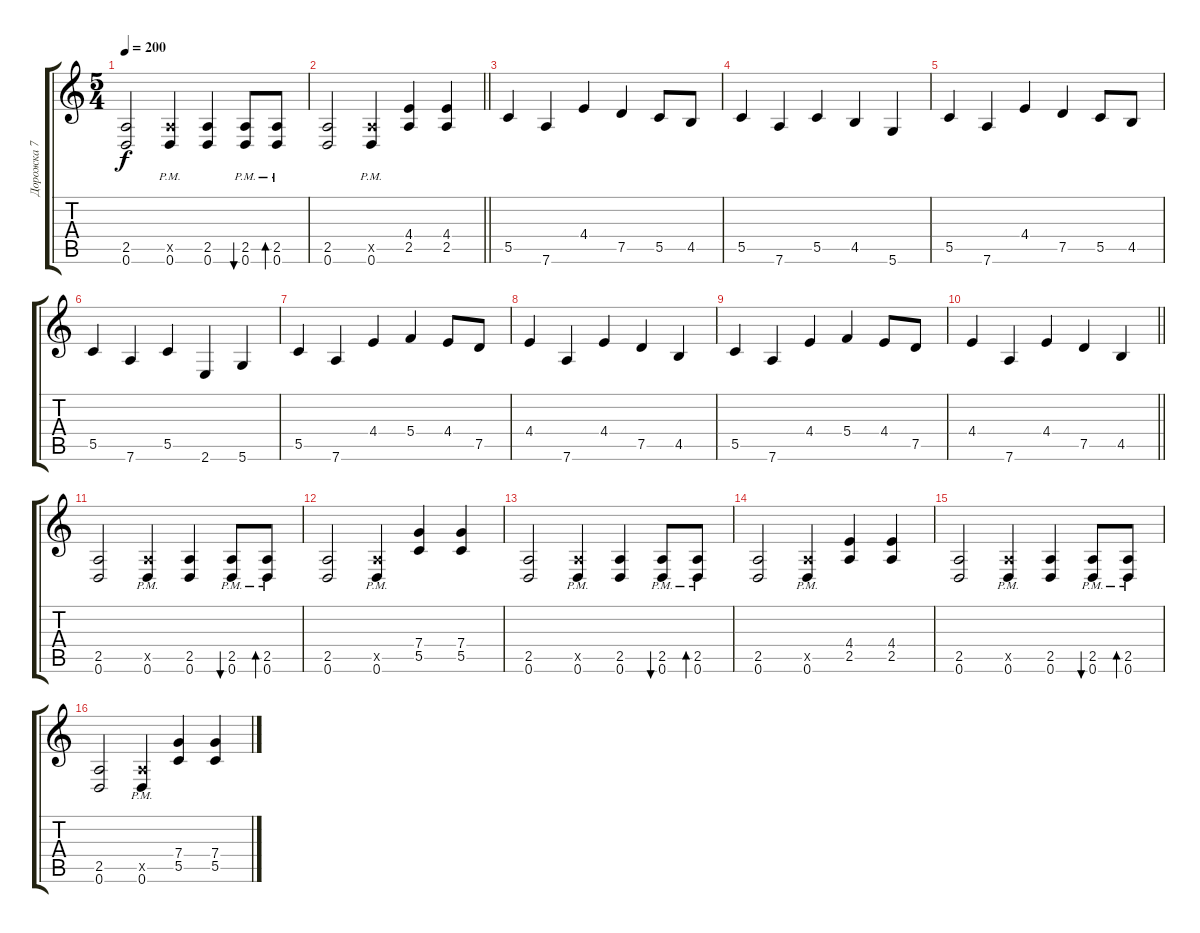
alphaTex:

\track ("Дорожка 7" "Дорожка 7") {instrument overdrivenguitar}
\staff {score tabs}
\tuning (D4 A3 F3 C3 G2 D2) {hide}
\ts (5 4)
\tempo 200
\clef g2
\ks c
(2.5 0.6).2{dy f} (2.5{x} 0.6{pm}).4 (2.5 0.6).4 (2.5{pm} 0.6{pm}).8{bu 240} (2.5{pm} 0.6{pm}).8{bd 240} |
\barLineRight lightlight
(2.5 0.6).2 (2.5{x} 0.6{pm}).4 (4.4 2.5).4 (4.4 2.5).4 |
\section ("" "")
5.5.4 7.6.4 4.4.4 7.5.4 5.5.8 4.5.8 |
5.5.4 7.6.4 5.5.4 4.5.4 5.6.4 |
5.5.4 7.6.4 4.4.4 7.5.4 5.5.8 4.5.8 |
5.5.4 7.6.4 5.5.4 2.6.4 5.6.4 |
5.5.4 7.6.4 4.4.4 5.4.4 4.4.8 7.5.8 |
4.4.4 7.6.4 4.4.4 7.5.4 4.5.4 |
5.5.4 7.6.4 4.4.4 5.4.4 4.4.8 7.5.8 |
\barLineRight lightlight
4.4.4 7.6.4 4.4.4 7.5.4 4.5.4 |
\section ("" "")
(2.5 0.6).2 (2.5{x} 0.6{pm}).4 (2.5 0.6).4 (2.5{pm} 0.6{pm}).8{bu 120} (2.5{pm} 0.6{pm}).8{bd 120} |
(2.5 0.6).2 (2.5{x} 0.6{pm}).4 (7.4 5.5).4 (7.4 5.5).4 |
(2.5 0.6).2 (2.5{x} 0.6{pm}).4 (2.5 0.6).4 (2.5{pm} 0.6{pm}).8{bu 240} (2.5{pm} 0.6{pm}).8{bd 240} |
(2.5 0.6).2 (2.5{x} 0.6{pm}).4 (4.4 2.5).4 (4.4 2.5).4 |
(2.5 0.6).2 (2.5{x} 0.6{pm}).4 (2.5 0.6).4 (2.5{pm} 0.6{pm}).8{bu 240} (2.5{pm} 0.6{pm}).8{bd 240} |
(2.5 0.6).2 (2.5{x} 0.6{pm}).4 (7.4 5.5).4 (7.4 5.5).4
